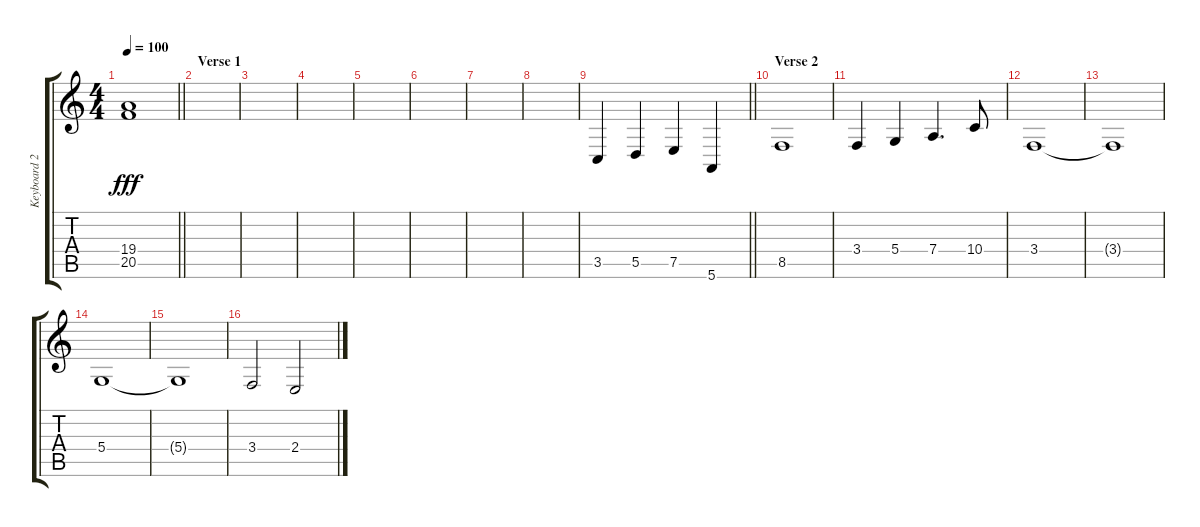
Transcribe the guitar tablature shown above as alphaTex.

\track ("Keyboard 2(Ovie)" "Keyboard 2") {instrument stringensemble2}
\staff {score tabs}
\tuning (E4 B3 G3 D3 A2 E2) {hide}
\ts (4 4)
\tempo 100
\clef g2
\barLineRight lightlight
\ks c
(19.4 20.5).1{dy fff} |
\section ("" "Verse 1")
|
|
|
|
|
|
|
\barLineRight lightlight
3.5.4 5.5.4 7.5.4 5.6.4 |
\section ("" "Verse 2")
8.5.1 |
3.4.4 5.4.4 7.4.4{d} 10.4.8 |
3.4.1 |
3.4{t}.1 |
5.4.1 |
5.4{t}.1 |
3.4.2 2.4.2
